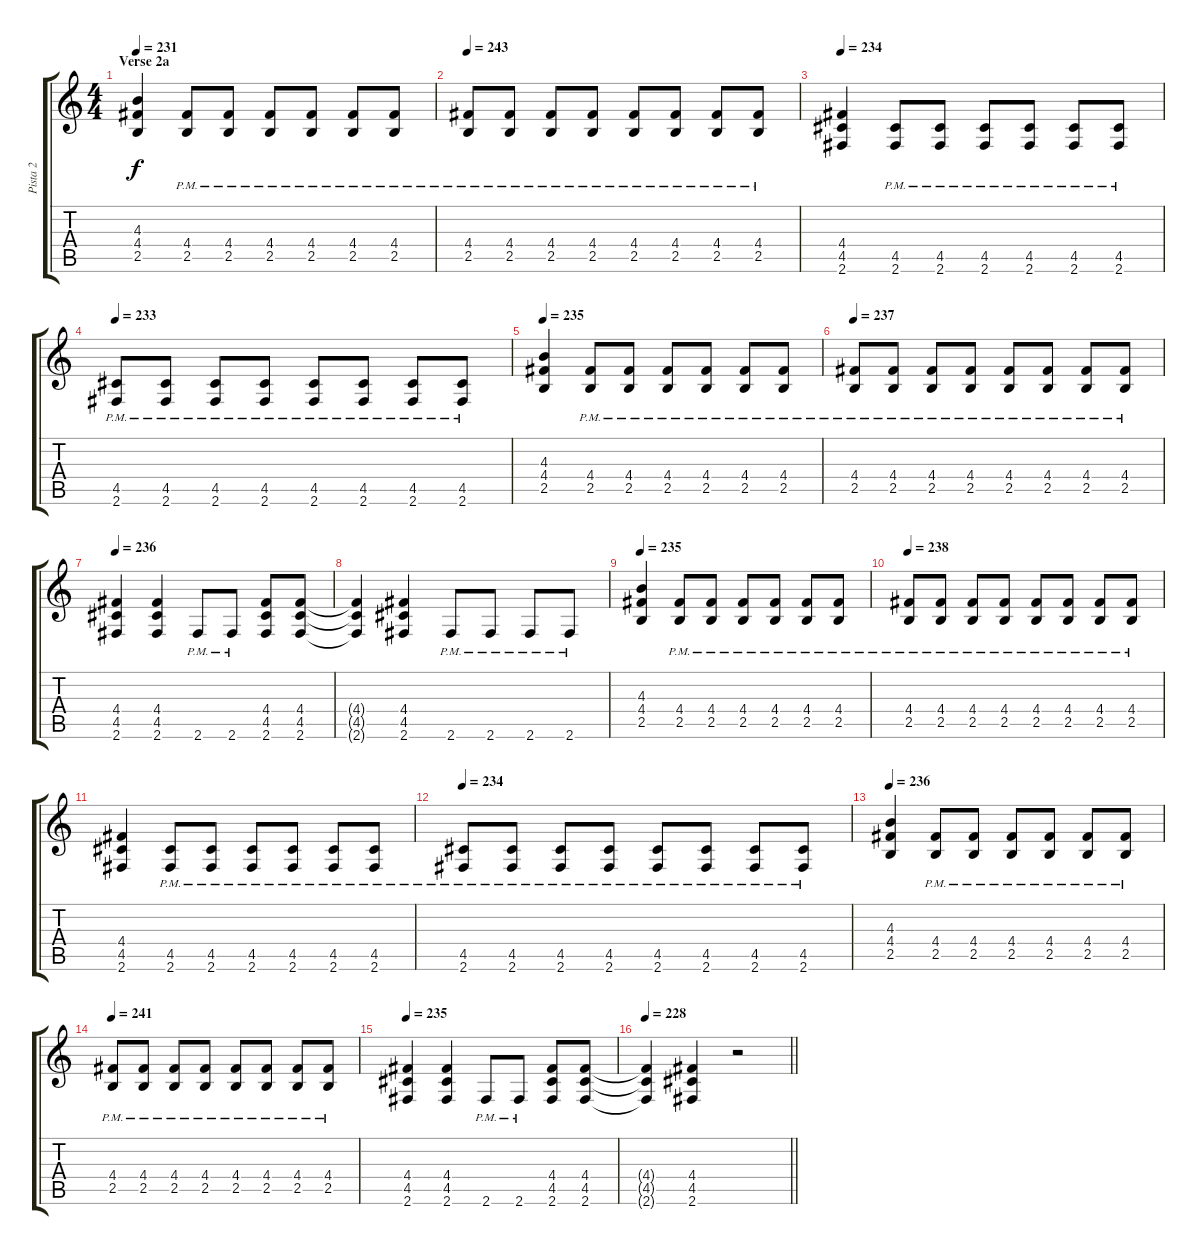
\track ("Pista 2" "Pista 2") {instrument overdrivenguitar}
\staff {score tabs}
\tuning (E4 B3 G3 D3 A2 E2) {hide}
\ts (4 4)
\section ("" "Verse 2a")
\tempo 231
\clef g2
\ks c
(4.3 4.4 2.5).4{dy f} (4.4{pm} 2.5{pm}).8 (4.4{pm} 2.5{pm}).8 (4.4{pm} 2.5{pm}).8 (4.4{pm} 2.5{pm}).8 (4.4{pm} 2.5{pm}).8 (4.4{pm} 2.5{pm}).8 |
\tempo 243
(4.4{pm} 2.5{pm}).8 (4.4{pm} 2.5{pm}).8 (4.4{pm} 2.5{pm}).8 (4.4{pm} 2.5{pm}).8 (4.4{pm} 2.5{pm}).8 (4.4{pm} 2.5{pm}).8 (4.4{pm} 2.5{pm}).8 (4.4{pm} 2.5{pm}).8 |
\tempo 234
(4.4 4.5 2.6).4 (4.5{pm} 2.6{pm}).8 (4.5{pm} 2.6{pm}).8 (4.5{pm} 2.6{pm}).8 (4.5{pm} 2.6{pm}).8 (4.5{pm} 2.6{pm}).8 (4.5{pm} 2.6{pm}).8 |
\tempo 233
(4.5{pm} 2.6{pm}).8 (4.5{pm} 2.6{pm}).8 (4.5{pm} 2.6{pm}).8 (4.5{pm} 2.6{pm}).8 (4.5{pm} 2.6{pm}).8 (4.5{pm} 2.6{pm}).8 (4.5{pm} 2.6{pm}).8 (4.5{pm} 2.6{pm}).8 |
\tempo 235
(4.3 4.4 2.5).4 (4.4{pm} 2.5{pm}).8 (4.4{pm} 2.5{pm}).8 (4.4{pm} 2.5{pm}).8 (4.4{pm} 2.5{pm}).8 (4.4{pm} 2.5{pm}).8 (4.4{pm} 2.5{pm}).8 |
\tempo 237
(4.4{pm} 2.5{pm}).8 (4.4{pm} 2.5{pm}).8 (4.4{pm} 2.5{pm}).8 (4.4{pm} 2.5{pm}).8 (4.4{pm} 2.5{pm}).8 (4.4{pm} 2.5{pm}).8 (4.4{pm} 2.5{pm}).8 (4.4{pm} 2.5{pm}).8 |
\tempo 236
(4.4 4.5 2.6).4 (4.4 4.5 2.6).4 2.6{pm}.8 2.6{pm}.8 (4.4 4.5 2.6).8 (4.4 4.5 2.6).8 |
(4.4{t} 4.5{t} 2.6{t}).4 (4.4 4.5 2.6).4 2.6{pm}.8 2.6{pm}.8 2.6{pm}.8 2.6{pm}.8 |
\tempo 235
(4.3 4.4 2.5).4 (4.4{pm} 2.5{pm}).8 (4.4{pm} 2.5{pm}).8 (4.4{pm} 2.5{pm}).8 (4.4{pm} 2.5{pm}).8 (4.4{pm} 2.5{pm}).8 (4.4{pm} 2.5{pm}).8 |
\tempo 238
(4.4{pm} 2.5{pm}).8 (4.4{pm} 2.5{pm}).8 (4.4{pm} 2.5{pm}).8 (4.4{pm} 2.5{pm}).8 (4.4{pm} 2.5{pm}).8 (4.4{pm} 2.5{pm}).8 (4.4{pm} 2.5{pm}).8 (4.4{pm} 2.5{pm}).8 |
(4.4 4.5 2.6).4 (4.5{pm} 2.6{pm}).8 (4.5{pm} 2.6{pm}).8 (4.5{pm} 2.6{pm}).8 (4.5{pm} 2.6{pm}).8 (4.5{pm} 2.6{pm}).8 (4.5{pm} 2.6{pm}).8 |
\tempo 234
(4.5{pm} 2.6{pm}).8 (4.5{pm} 2.6{pm}).8 (4.5{pm} 2.6{pm}).8 (4.5{pm} 2.6{pm}).8 (4.5{pm} 2.6{pm}).8 (4.5{pm} 2.6{pm}).8 (4.5{pm} 2.6{pm}).8 (4.5{pm} 2.6{pm}).8 |
\tempo 236
(4.3 4.4 2.5).4 (4.4{pm} 2.5{pm}).8 (4.4{pm} 2.5{pm}).8 (4.4{pm} 2.5{pm}).8 (4.4{pm} 2.5{pm}).8 (4.4{pm} 2.5{pm}).8 (4.4{pm} 2.5{pm}).8 |
\tempo 241
(4.4{pm} 2.5{pm}).8 (4.4{pm} 2.5{pm}).8 (4.4{pm} 2.5{pm}).8 (4.4{pm} 2.5{pm}).8 (4.4{pm} 2.5{pm}).8 (4.4{pm} 2.5{pm}).8 (4.4{pm} 2.5{pm}).8 (4.4{pm} 2.5{pm}).8 |
\tempo 235
(4.4 4.5 2.6).4 (4.4 4.5 2.6).4 2.6{pm}.8 2.6{pm}.8 (4.4 4.5 2.6).8 (4.4 4.5 2.6).8 |
\tempo 228
\barLineRight lightlight
(4.4{t} 4.5{t} 2.6{t}).4 (4.4 4.5 2.6).4 r.2
